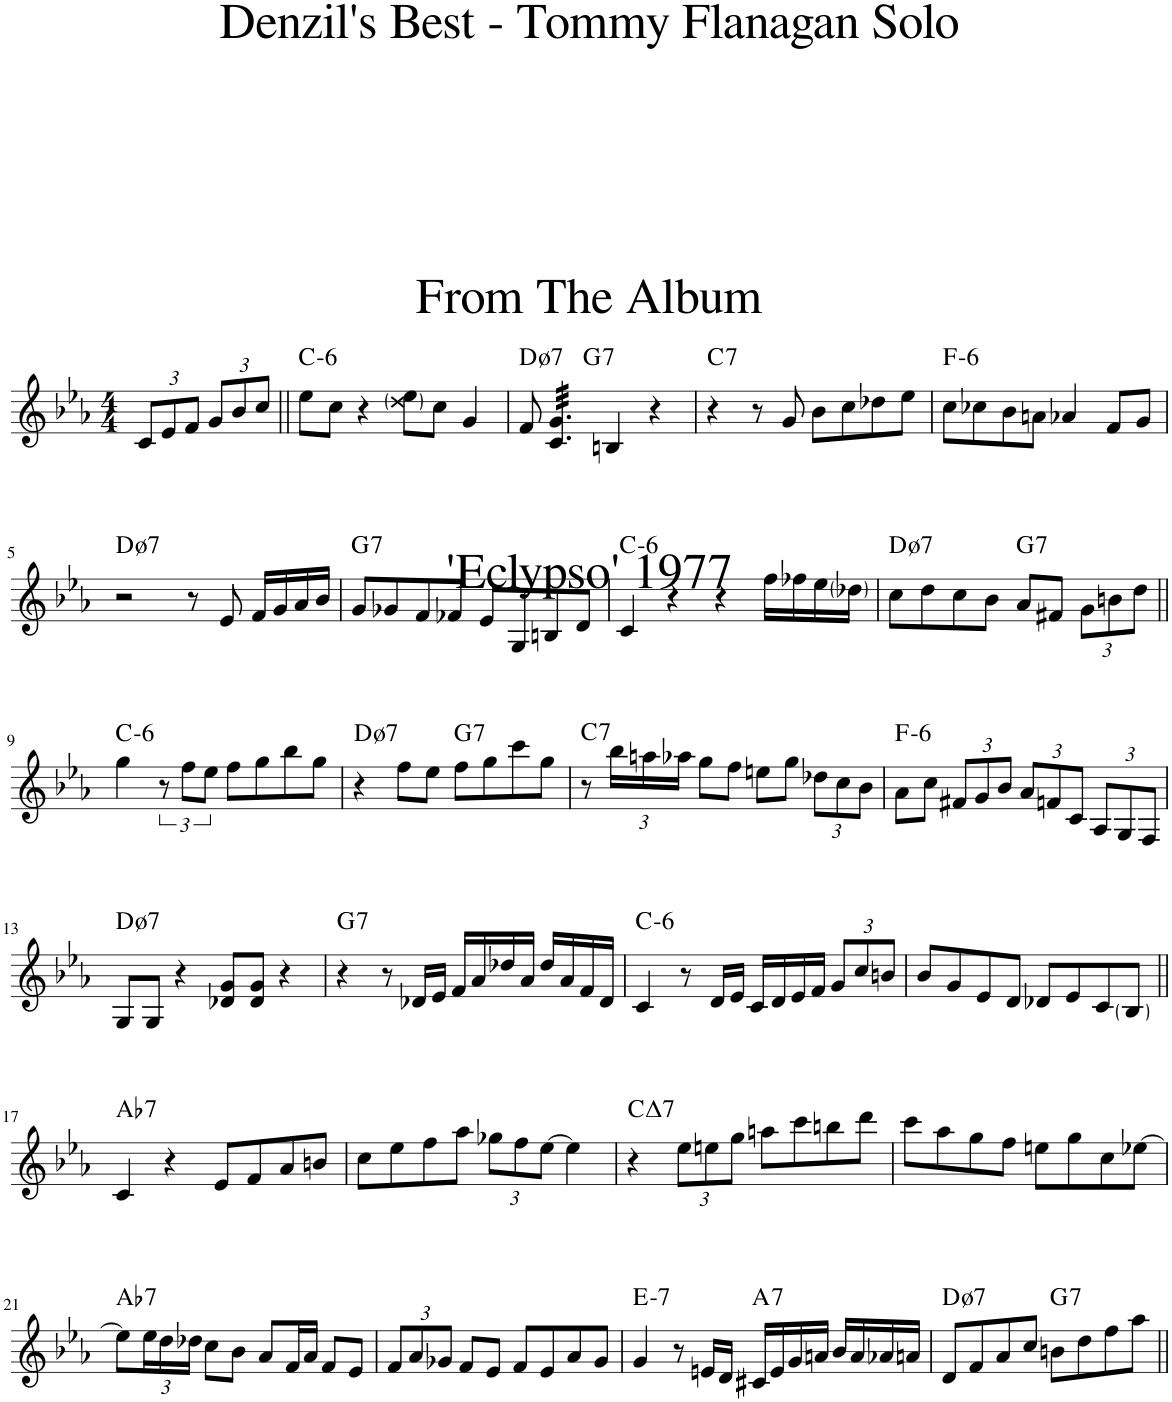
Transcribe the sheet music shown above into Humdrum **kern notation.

**kern	**harte
*part1	*part1
*staff1	*
*I"Piano	*
*I'Pno.	*
*clefG2	*
*k[b-e-a-]	*
*M4/4	*
*Xbrackettup	*
=	=
12c/L	.
12e-/	.
12f/J	.
12g/L	.
12b-/	.
12cc/J	.
=1||	=1||
!	!LO:H:kt=6
8ee-\L	C:min6
8cc\J	.
4r	.
8dd\ 8ee-\L	.
8cc\J	.
4g/	.
=2	=2
!	!LO:H:kt=7
*^	*
8f/	4ryy	D:hdim7
*tremolo	*	*
32c/ 32g/LLL	.	.
32c/ 32g/	.	.
32c/ 32g/	.	.
32c/ 32g/	.	.
!	!	!LO:H:kt=7
32c/ 32g/	2.ryy	G:7
32c/ 32g/	.	.
32c/ 32g/	.	.
32c/ 32g/	.	.
32c/ 32g/	.	.
32c/ 32g/	.	.
32c/ 32g/	.	.
32c/ 32g/JJJ	.	.
*Xtremolo	*	*
4Bn/	.	.
4r	.	.
=3	=3	=3
!	!	!LO:H:kt=7
*v	*v	*
4r	C:7
8r	.
8g/	.
8b-\L	.
8cc\	.
8dd-X\	.
8ee-\J	.
=4	=4
!	!LO:H:kt=6
8cc\L	F:min6
8cc-X\	.
8b-\	.
8an\J	.
4a-X/	.
8f/L	.
8g/J	.
!!LO:LB:g=z
=5	=5
!	!LO:H:kt=7
2r	D:hdim7
8r	.
8e-/	.
16f/LL	.
16g/	.
16a-/	.
16b-/JJ	.
=6	=6
!	!LO:H:kt=7
8g/L	G:7
8g-X/	.
8f/	.
8f-X/J	.
8e-/L	.
8G/	.
8Bn/	.
8d/J	.
=7	=7
!	!LO:H:kt=6
4c/	C:min6
4r	.
4r	.
16ff\LL	.
16ff-X\	.
16ee-\	.
16dd-X\JJ	.
=8	=8
!	!LO:H:kt=7
8cc\L	D:hdim7
8dd\	.
8cc\	.
8b-\J	.
!	!LO:H:kt=7
8a-/L	G:7
8f#X/J	.
12g\L	.
12bn\	.
12dd\J	.
!!LO:LB:g=z
=9||	=9||
!	!LO:H:kt=6
4gg\	C:min6
*brackettup	*
12r	.
12ff\L	.
12ee-\J	.
8ff\L	.
8gg\	.
8bb-\	.
8gg\J	.
=10	=10
!	!LO:H:kt=7
4r	D:hdim7
8ff\L	.
8ee-\J	.
!	!LO:H:kt=7
8ff\L	G:7
8gg\	.
8ccc\	.
8gg\J	.
=11	=11
!	!LO:H:kt=7
8r	C:7
*Xbrackettup	*
24bb-\LL	.
24aan\	.
24aa-X\JJ	.
8gg\L	.
8ff\J	.
8een\L	.
8gg\J	.
12dd-X\L	.
12cc\	.
12b-\J	.
=12	=12
!	!LO:H:kt=6
8a-\L	F:min6
8cc\J	.
12f#X/L	.
12g/	.
12b-/J	.
12a-/L	.
12fn/	.
12c/J	.
12A-/L	.
12G/	.
12F/J	.
!!LO:LB:g=z
=13	=13
!	!LO:H:kt=7
8G/L	D:hdim7
8G/J	.
4r	.
8d-X/ 8g/L	.
8d-/ 8g/J	.
4r	.
=14	=14
!	!LO:H:kt=7
4r	G:7
8r	.
16d-X/LL	.
16e-/JJ	.
16f/LL	.
16a-/	.
16dd-X/	.
16a-/JJ	.
16dd-/LL	.
16a-/	.
16f/	.
16d-/JJ	.
=15	=15
!	!LO:H:kt=6
4c/	C:min6
8r	.
16d/LL	.
16e-/JJ	.
16c/LL	.
16d/	.
16e-/	.
16f/JJ	.
12g/L	.
12cc/	.
12bn/J	.
=16	=16
8b-/L	.
8g/	.
8e-/	.
8d/J	.
8d-X/L	.
8e-/	.
8c/	.
8B-/J	.
!!LO:LB:g=z
=17||	=17||
!	!LO:H:kt=7
4c/	Ab:7
4r	.
8e-/L	.
8f/	.
8a-/	.
8bn/J	.
=18	=18
8cc\L	.
8ee-\	.
8ff\	.
8aa-\J	.
12gg-X\L	.
12ff\	.
[12ee-\J	.
4ee-\]	.
=19	=19
!	!LO:H:kt=7
4r	C:maj7
12ee-\L	.
12een\	.
12gg\J	.
8aan\L	.
8ccc\	.
8bbn\	.
8ddd\J	.
=20	=20
8ccc\L	.
8aa-\	.
8gg\	.
8ff\J	.
8een\L	.
8gg\	.
8cc\	.
[8ee-X\J	.
!!LO:LB:g=z
=21	=21
!	!LO:H:kt=7
8ee-\L]	Ab:7
24ee-\L	.
24dd\	.
24dd-X\JJ	.
8cc\L	.
8b-\J	.
8a-/L	.
16f/L	.
16a-/JJ	.
8f/L	.
8e-/J	.
=22	=22
12f/L	.
12a-/	.
12g-X/J	.
8f/L	.
8e-/J	.
8f/L	.
8e-/	.
8a-/	.
8g-/J	.
=23	=23
!	!LO:H:kt=7
4g/	E:min7
8r	.
16en/LL	.
16d/JJ	.
!	!LO:H:kt=7
16c#X/LL	A:7
16e/	.
16g/	.
16an/JJ	.
16b-/LL	.
16a/	.
16a-X/	.
16an/JJ	.
=24	=24
!	!LO:H:kt=7
8d/L	D:hdim7
8f/	.
8a-/	.
8cc/J	.
!	!LO:H:kt=7
8bn\L	G:7
8dd\	.
8ff\	.
8aa-\J	.
=||	=||
*-	*-
